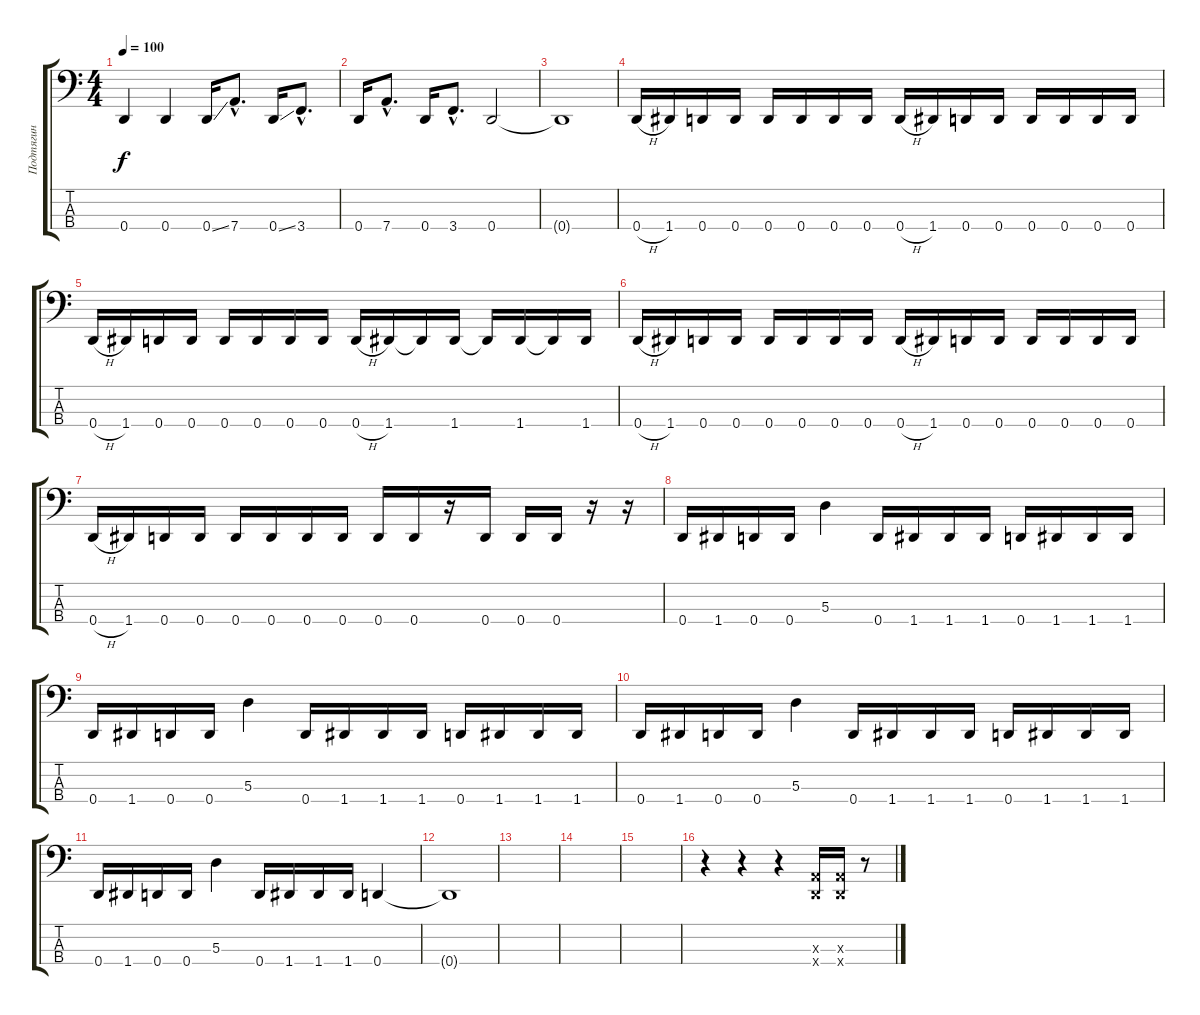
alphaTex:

\track ("Подтягин" "Подтягин") {instrument electricbasspick}
\staff {score tabs}
\tuning (G2 D2 A1 D1) {hide}
\ts (4 4)
\tempo 100
\clef f4
\ks c
0.4.4{dy f} 0.4.4 0.4{ss}.16 7.4{hac}.8{d} 0.4{ss}.16 3.4{hac}.8{d} |
0.4.16 7.4{hac}.8{d} 0.4.16 3.4{hac}.8{d} 0.4.2 |
0.4{t}.1 |
0.4{h}.16{volume 10} 1.4.16 0.4.16 0.4.16 0.4.16 0.4.16 0.4.16 0.4.16 0.4{h}.16 1.4.16 0.4.16 0.4.16 0.4.16 0.4.16 0.4.16 0.4.16 |
0.4{h}.16 1.4.16 0.4.16 0.4.16 0.4.16 0.4.16 0.4.16 0.4.16 0.4{h}.16 1.4.16 1.4{t}.16 1.4.16 1.4{t}.16 1.4.16 1.4{t}.16 1.4.16 |
0.4{h}.16{volume 10} 1.4.16 0.4.16 0.4.16 0.4.16 0.4.16 0.4.16 0.4.16 0.4{h}.16 1.4.16 0.4.16 0.4.16 0.4.16 0.4.16 0.4.16 0.4.16 |
0.4{h}.16 1.4.16 0.4.16 0.4.16 0.4.16 0.4.16 0.4.16 0.4.16 0.4.16 0.4.16 r.16 0.4.16 0.4.16 0.4.16 r.16 r.16 |
0.4.16 1.4.16 0.4.16 0.4.16 5.3.4 0.4.16 1.4.16 1.4.16 1.4.16 0.4.16 1.4.16 1.4.16 1.4.16 |
0.4.16 1.4.16 0.4.16 0.4.16 5.3.4 0.4.16 1.4.16 1.4.16 1.4.16 0.4.16 1.4.16 1.4.16 1.4.16 |
0.4.16 1.4.16 0.4.16 0.4.16 5.3.4 0.4.16 1.4.16 1.4.16 1.4.16 0.4.16 1.4.16 1.4.16 1.4.16 |
0.4.16 1.4.16 0.4.16 0.4.16 5.3.4 0.4.16 1.4.16 1.4.16 1.4.16 0.4.4 |
0.4{t}.1 |
|
|
|
r.4 r.4 r.4 (0.3{x} 0.4{x}).16 (0.3{x} 0.4{x}).16 r.8
